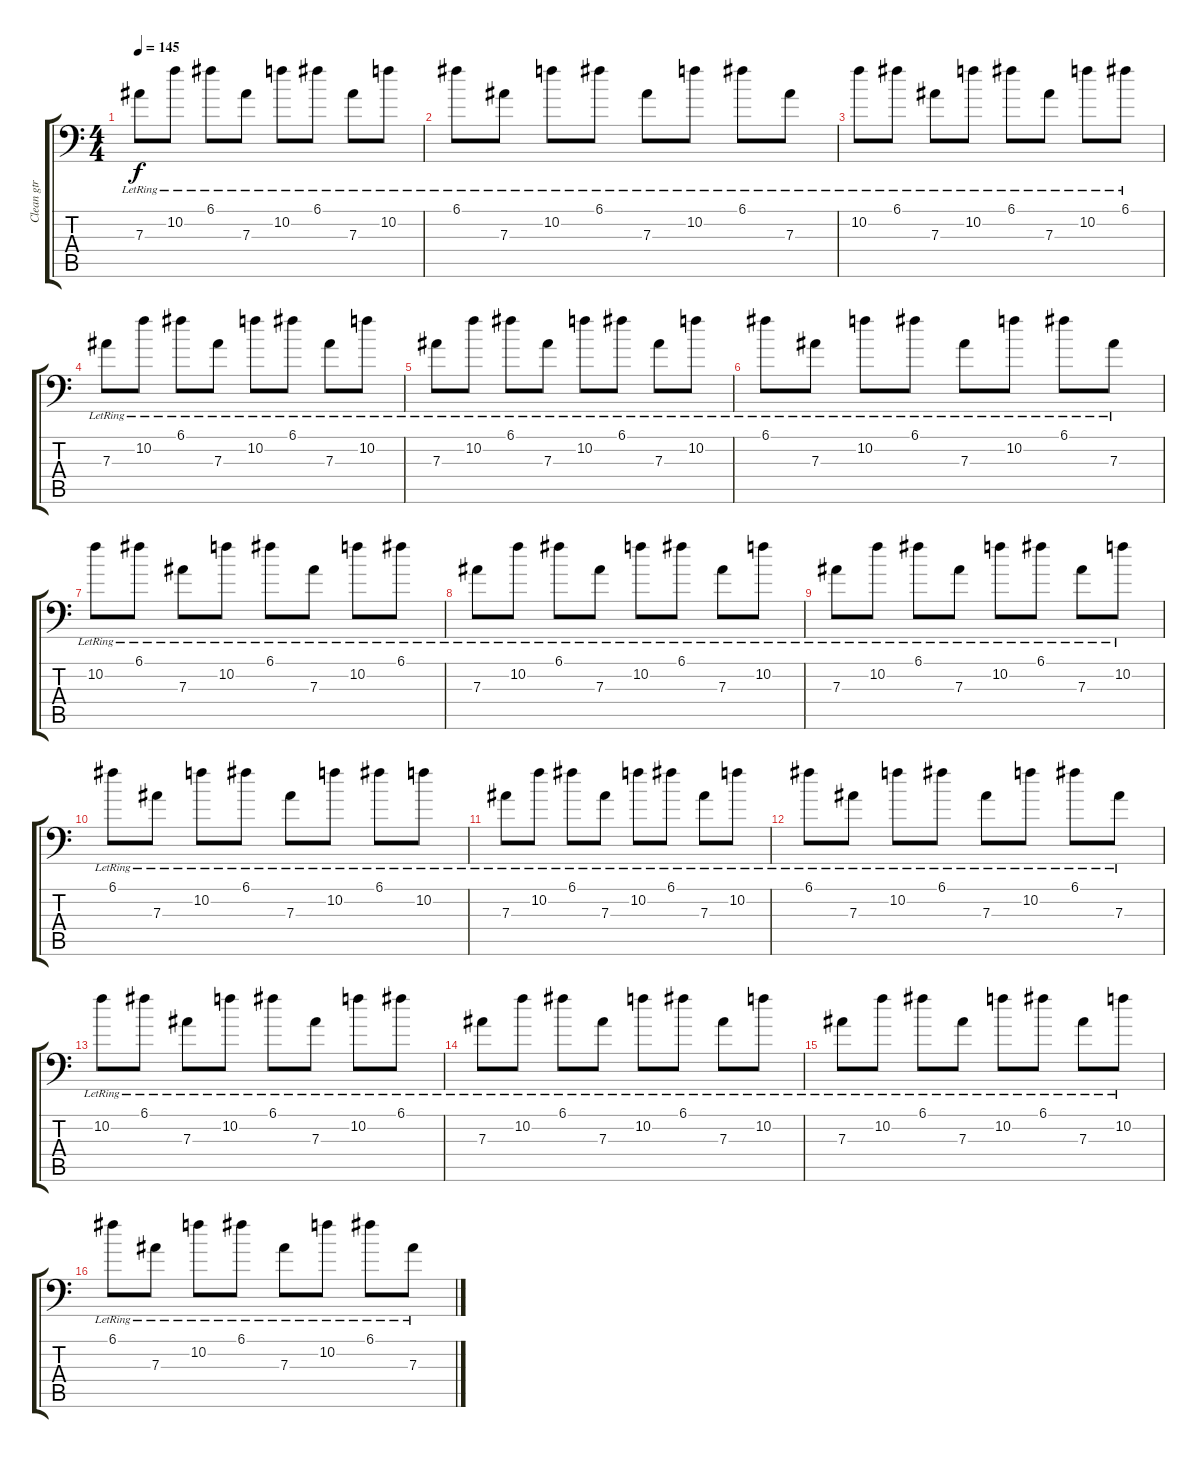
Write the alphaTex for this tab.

\track ("Clean gtr" "Clean gtr") {instrument electricguitarclean}
\staff {score tabs}
\tuning (C4 G3 Eb3 Bb2 F2 Bb1) {hide}
\ts (4 4)
\tempo 145
\clef f4
\ks c
7.3{lr}.8{dy f} 10.2{lr}.8 6.1{lr}.8 7.3{lr}.8 10.2{lr}.8 6.1{lr}.8 7.3{lr}.8 10.2{lr}.8 |
6.1{lr}.8 7.3{lr}.8 10.2{lr}.8 6.1{lr}.8 7.3{lr}.8 10.2{lr}.8 6.1{lr}.8 7.3{lr}.8 |
10.2{lr}.8 6.1{lr}.8 7.3{lr}.8 10.2{lr}.8 6.1{lr}.8 7.3{lr}.8 10.2{lr}.8 6.1{lr}.8 |
7.3{lr}.8 10.2{lr}.8 6.1{lr}.8 7.3{lr}.8 10.2{lr}.8 6.1{lr}.8 7.3{lr}.8 10.2{lr}.8 |
7.3{lr}.8 10.2{lr}.8 6.1{lr}.8 7.3{lr}.8 10.2{lr}.8 6.1{lr}.8 7.3{lr}.8 10.2{lr}.8 |
6.1{lr}.8 7.3{lr}.8 10.2{lr}.8 6.1{lr}.8 7.3{lr}.8 10.2{lr}.8 6.1{lr}.8 7.3{lr}.8 |
10.2{lr}.8 6.1{lr}.8 7.3{lr}.8 10.2{lr}.8 6.1{lr}.8 7.3{lr}.8 10.2{lr}.8 6.1{lr}.8 |
7.3{lr}.8 10.2{lr}.8 6.1{lr}.8 7.3{lr}.8 10.2{lr}.8 6.1{lr}.8 7.3{lr}.8 10.2{lr}.8 |
7.3{lr}.8 10.2{lr}.8 6.1{lr}.8 7.3{lr}.8 10.2{lr}.8 6.1{lr}.8 7.3{lr}.8 10.2{lr}.8 |
6.1{lr}.8 7.3{lr}.8 10.2{lr}.8 6.1{lr}.8 7.3{lr}.8 10.2{lr}.8 6.1{lr}.8 10.2{lr}.8 |
7.3{lr}.8 10.2{lr}.8 6.1{lr}.8 7.3{lr}.8 10.2{lr}.8 6.1{lr}.8 7.3{lr}.8 10.2{lr}.8 |
6.1{lr}.8 7.3{lr}.8 10.2{lr}.8 6.1{lr}.8 7.3{lr}.8 10.2{lr}.8 6.1{lr}.8 7.3{lr}.8 |
10.2{lr}.8 6.1{lr}.8 7.3{lr}.8 10.2{lr}.8 6.1{lr}.8 7.3{lr}.8 10.2{lr}.8 6.1{lr}.8 |
7.3{lr}.8 10.2{lr}.8 6.1{lr}.8 7.3{lr}.8 10.2{lr}.8 6.1{lr}.8 7.3{lr}.8 10.2{lr}.8 |
7.3{lr}.8 10.2{lr}.8 6.1{lr}.8 7.3{lr}.8 10.2{lr}.8 6.1{lr}.8 7.3{lr}.8 10.2{lr}.8 |
6.1{lr}.8 7.3{lr}.8 10.2{lr}.8 6.1{lr}.8 7.3{lr}.8 10.2{lr}.8 6.1{lr}.8 7.3{lr}.8
